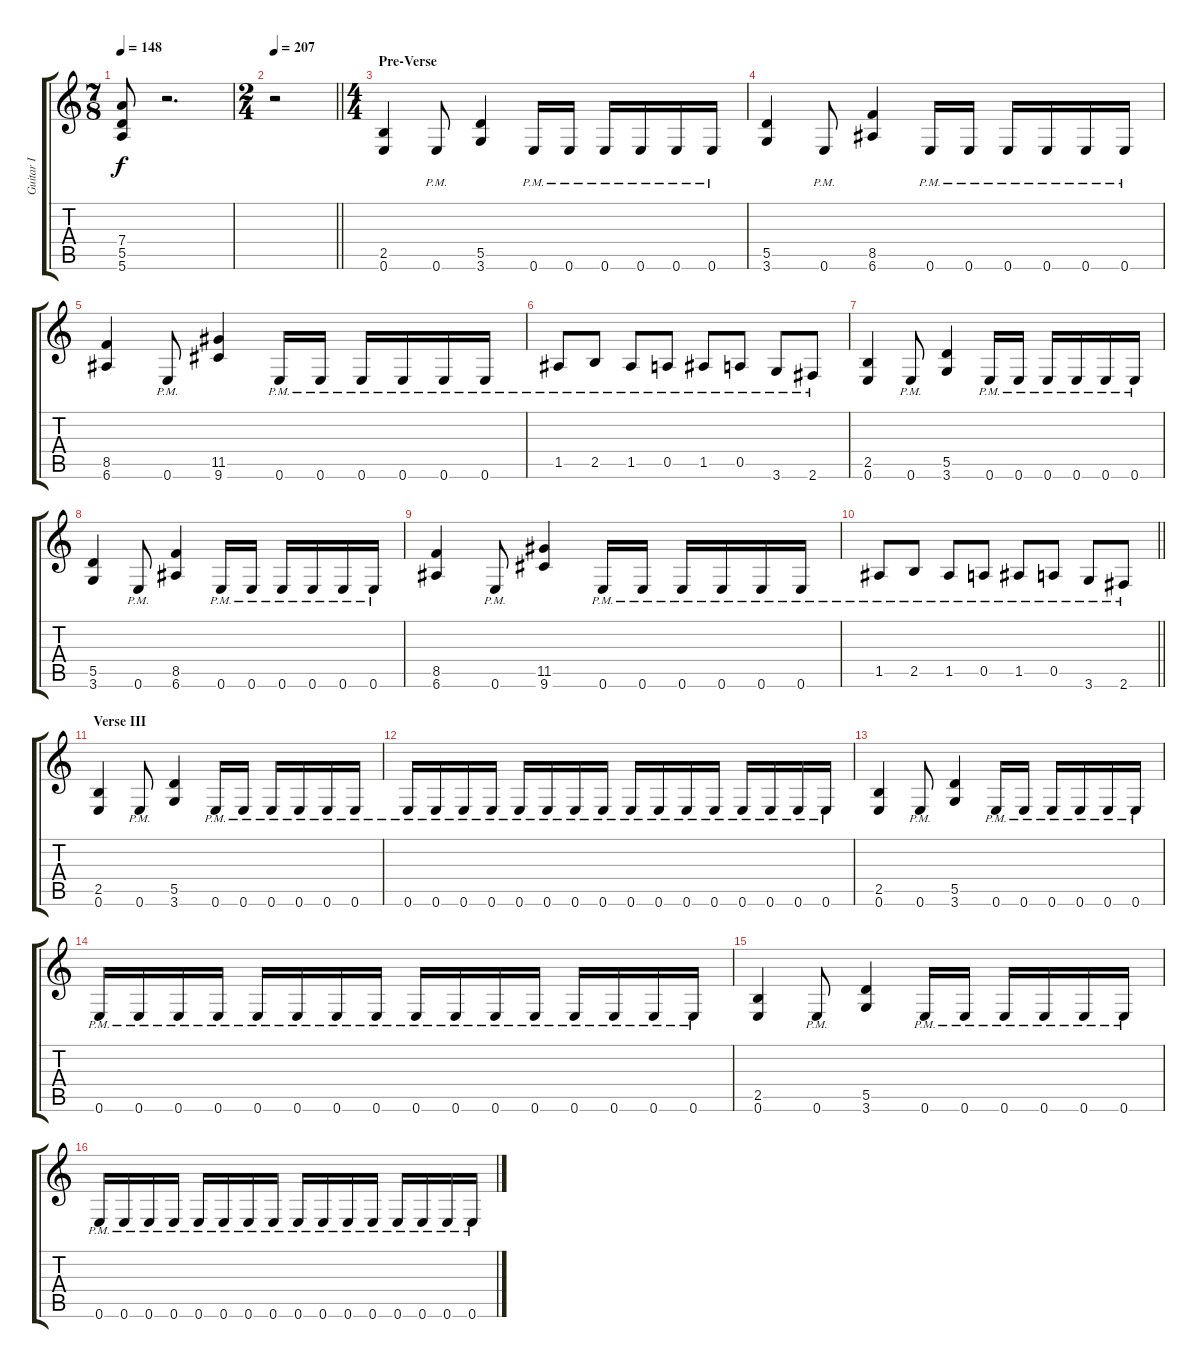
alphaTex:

\track ("Guitar I" "Guitar I") {instrument overdrivenguitar}
\staff {score tabs}
\tuning (E4 B3 G3 D3 A2 E2) {hide}
\ts (7 8)
\tempo 148
\clef g2
\ks c
(7.4 5.5 5.6).8{dy f} r.2{d} |
\ts (2 4)
\tempo 207
\barLineRight lightlight
r.2 |
\ts (4 4)
\section ("" "Pre-Verse")
(2.5 0.6).4 0.6{pm}.8 (5.5 3.6).4 0.6{pm}.16 0.6{pm}.16 0.6{pm}.16 0.6{pm}.16 0.6{pm}.16 0.6{pm}.16 |
(5.5 3.6).4 0.6{pm}.8 (8.5 6.6).4 0.6{pm}.16 0.6{pm}.16 0.6{pm}.16 0.6{pm}.16 0.6{pm}.16 0.6{pm}.16 |
(8.5 6.6).4 0.6{pm}.8 (11.5 9.6).4 0.6{pm}.16 0.6{pm}.16 0.6{pm}.16 0.6{pm}.16 0.6{pm}.16 0.6{pm}.16 |
1.5{pm}.8 2.5{pm}.8 1.5{pm}.8 0.5{pm}.8 1.5{pm}.8 0.5{pm}.8 3.6{pm}.8 2.6{pm}.8 |
(2.5 0.6).4 0.6{pm}.8 (5.5 3.6).4 0.6{pm}.16 0.6{pm}.16 0.6{pm}.16 0.6{pm}.16 0.6{pm}.16 0.6{pm}.16 |
(5.5 3.6).4 0.6{pm}.8 (8.5 6.6).4 0.6{pm}.16 0.6{pm}.16 0.6{pm}.16 0.6{pm}.16 0.6{pm}.16 0.6{pm}.16 |
(8.5 6.6).4 0.6{pm}.8 (11.5 9.6).4 0.6{pm}.16 0.6{pm}.16 0.6{pm}.16 0.6{pm}.16 0.6{pm}.16 0.6{pm}.16 |
\barLineRight lightlight
1.5{pm}.8 2.5{pm}.8 1.5{pm}.8 0.5{pm}.8 1.5{pm}.8 0.5{pm}.8 3.6{pm}.8 2.6{pm}.8 |
\section ("" "Verse III")
(2.5 0.6).4 0.6{pm}.8 (5.5 3.6).4 0.6{pm}.16 0.6{pm}.16 0.6{pm}.16 0.6{pm}.16 0.6{pm}.16 0.6{pm}.16 |
0.6{pm}.16 0.6{pm}.16 0.6{pm}.16 0.6{pm}.16 0.6{pm}.16 0.6{pm}.16 0.6{pm}.16 0.6{pm}.16 0.6{pm}.16 0.6{pm}.16 0.6{pm}.16 0.6{pm}.16 0.6{pm}.16 0.6{pm}.16 0.6{pm}.16 0.6{pm}.16 |
(2.5 0.6).4 0.6{pm}.8 (5.5 3.6).4 0.6{pm}.16 0.6{pm}.16 0.6{pm}.16 0.6{pm}.16 0.6{pm}.16 0.6{pm}.16 |
0.6{pm}.16 0.6{pm}.16 0.6{pm}.16 0.6{pm}.16 0.6{pm}.16 0.6{pm}.16 0.6{pm}.16 0.6{pm}.16 0.6{pm}.16 0.6{pm}.16 0.6{pm}.16 0.6{pm}.16 0.6{pm}.16 0.6{pm}.16 0.6{pm}.16 0.6{pm}.16 |
(2.5 0.6).4 0.6{pm}.8 (5.5 3.6).4 0.6{pm}.16 0.6{pm}.16 0.6{pm}.16 0.6{pm}.16 0.6{pm}.16 0.6{pm}.16 |
0.6{pm}.16 0.6{pm}.16 0.6{pm}.16 0.6{pm}.16 0.6{pm}.16 0.6{pm}.16 0.6{pm}.16 0.6{pm}.16 0.6{pm}.16 0.6{pm}.16 0.6{pm}.16 0.6{pm}.16 0.6{pm}.16 0.6{pm}.16 0.6{pm}.16 0.6{pm}.16
